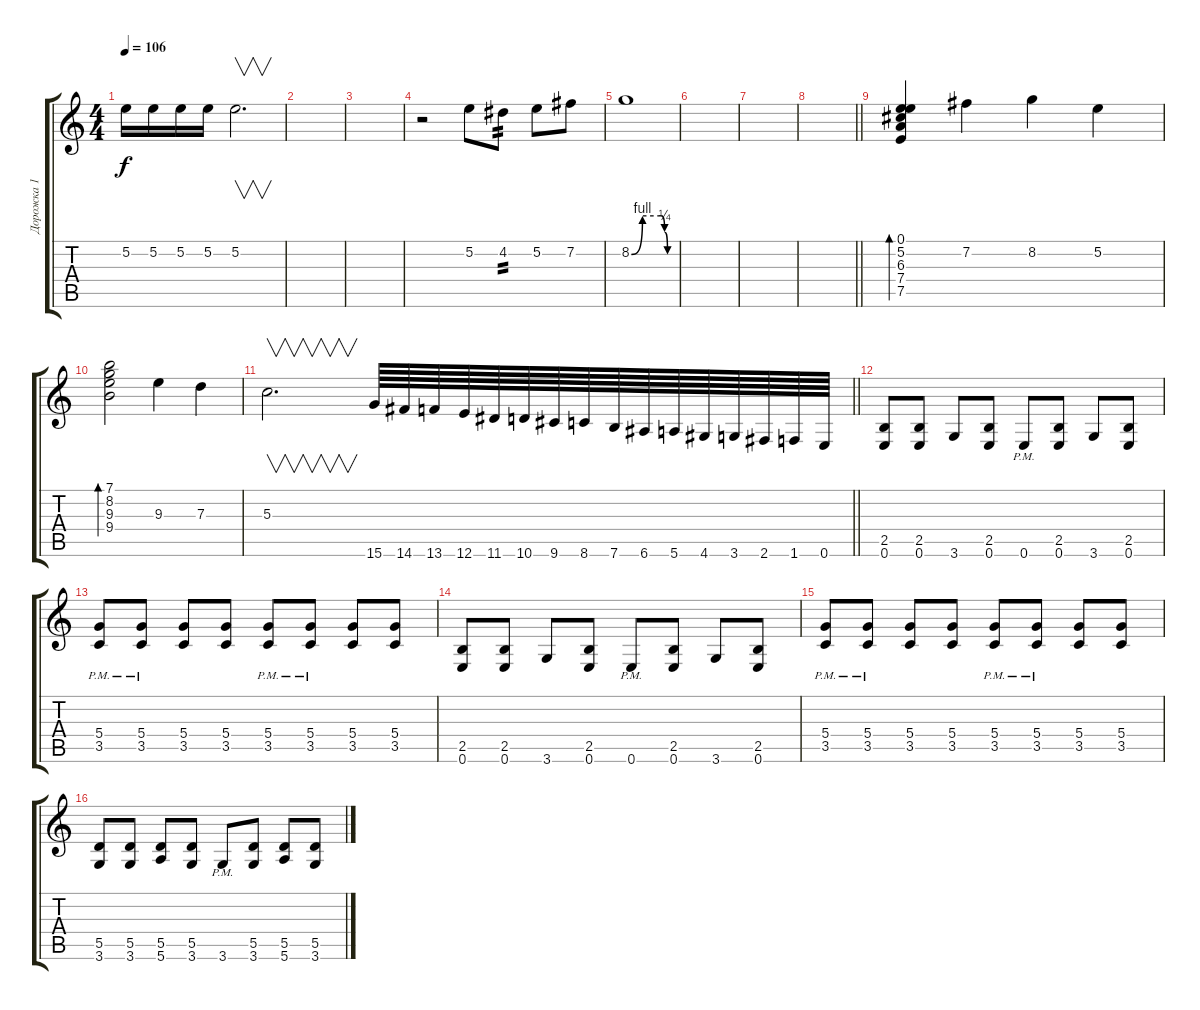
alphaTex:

\track ("Дорожка 1" "Дорожка 1") {instrument acousticguitarsteel}
\staff {score tabs}
\tuning (E4 B3 G3 D3 A2 E2) {hide}
\ts (4 4)
\tempo 106
\clef g2
\ks c
5.2.16{dy f} 5.2.16 5.2.16 5.2.16 5.2.2{v d} |
|
|
r.2 5.2.8 4.2.8{tp 2} 5.2.8 7.2.8 |
8.2{be (custom 0 0 15 4 40 4 45 1 49 0 55 0 60 0)}.1 |
|
|
\barLineRight lightlight
|
(0.1 5.2 6.3 7.4 7.5).4{bd 240} 7.2.4 8.2.4 5.2.4 |
(7.1 8.2 9.3 9.4).2{bd 240} 9.3.4 7.3.4 |
\barLineRight lightlight
5.3.2{v d} 15.6.64{instrument overdrivenguitar} 14.6.64 13.6.64 12.6.64 11.6.64 10.6.64 9.6.64 8.6.64 7.6.64 6.6.64 5.6.64 4.6.64 3.6.64 2.6.64 1.6.64 0.6.64 |
(2.5 0.6).8 (2.5 0.6).8 3.6.8 (2.5 0.6).8 0.6{pm}.8 (2.5 0.6).8 3.6.8 (2.5 0.6).8 |
(5.4{pm} 3.5{pm}).8 (5.4{pm} 3.5{pm}).8 (5.4 3.5).8 (5.4 3.5).8 (5.4{pm} 3.5{pm}).8 (5.4{pm} 3.5{pm}).8 (5.4 3.5).8 (5.4 3.5).8 |
(2.5 0.6).8 (2.5 0.6).8 3.6.8 (2.5 0.6).8 0.6{pm}.8 (2.5 0.6).8 3.6.8 (2.5 0.6).8 |
(5.4{pm} 3.5{pm}).8 (5.4{pm} 3.5{pm}).8 (5.4 3.5).8 (5.4 3.5).8 (5.4{pm} 3.5{pm}).8 (5.4{pm} 3.5{pm}).8 (5.4 3.5).8 (5.4 3.5).8 |
(5.5 3.6).8 (5.5 3.6).8 (5.5 5.6).8 (5.5 3.6).8 3.6{pm}.8 (5.5 3.6).8 (5.5 5.6).8 (5.5 3.6).8
